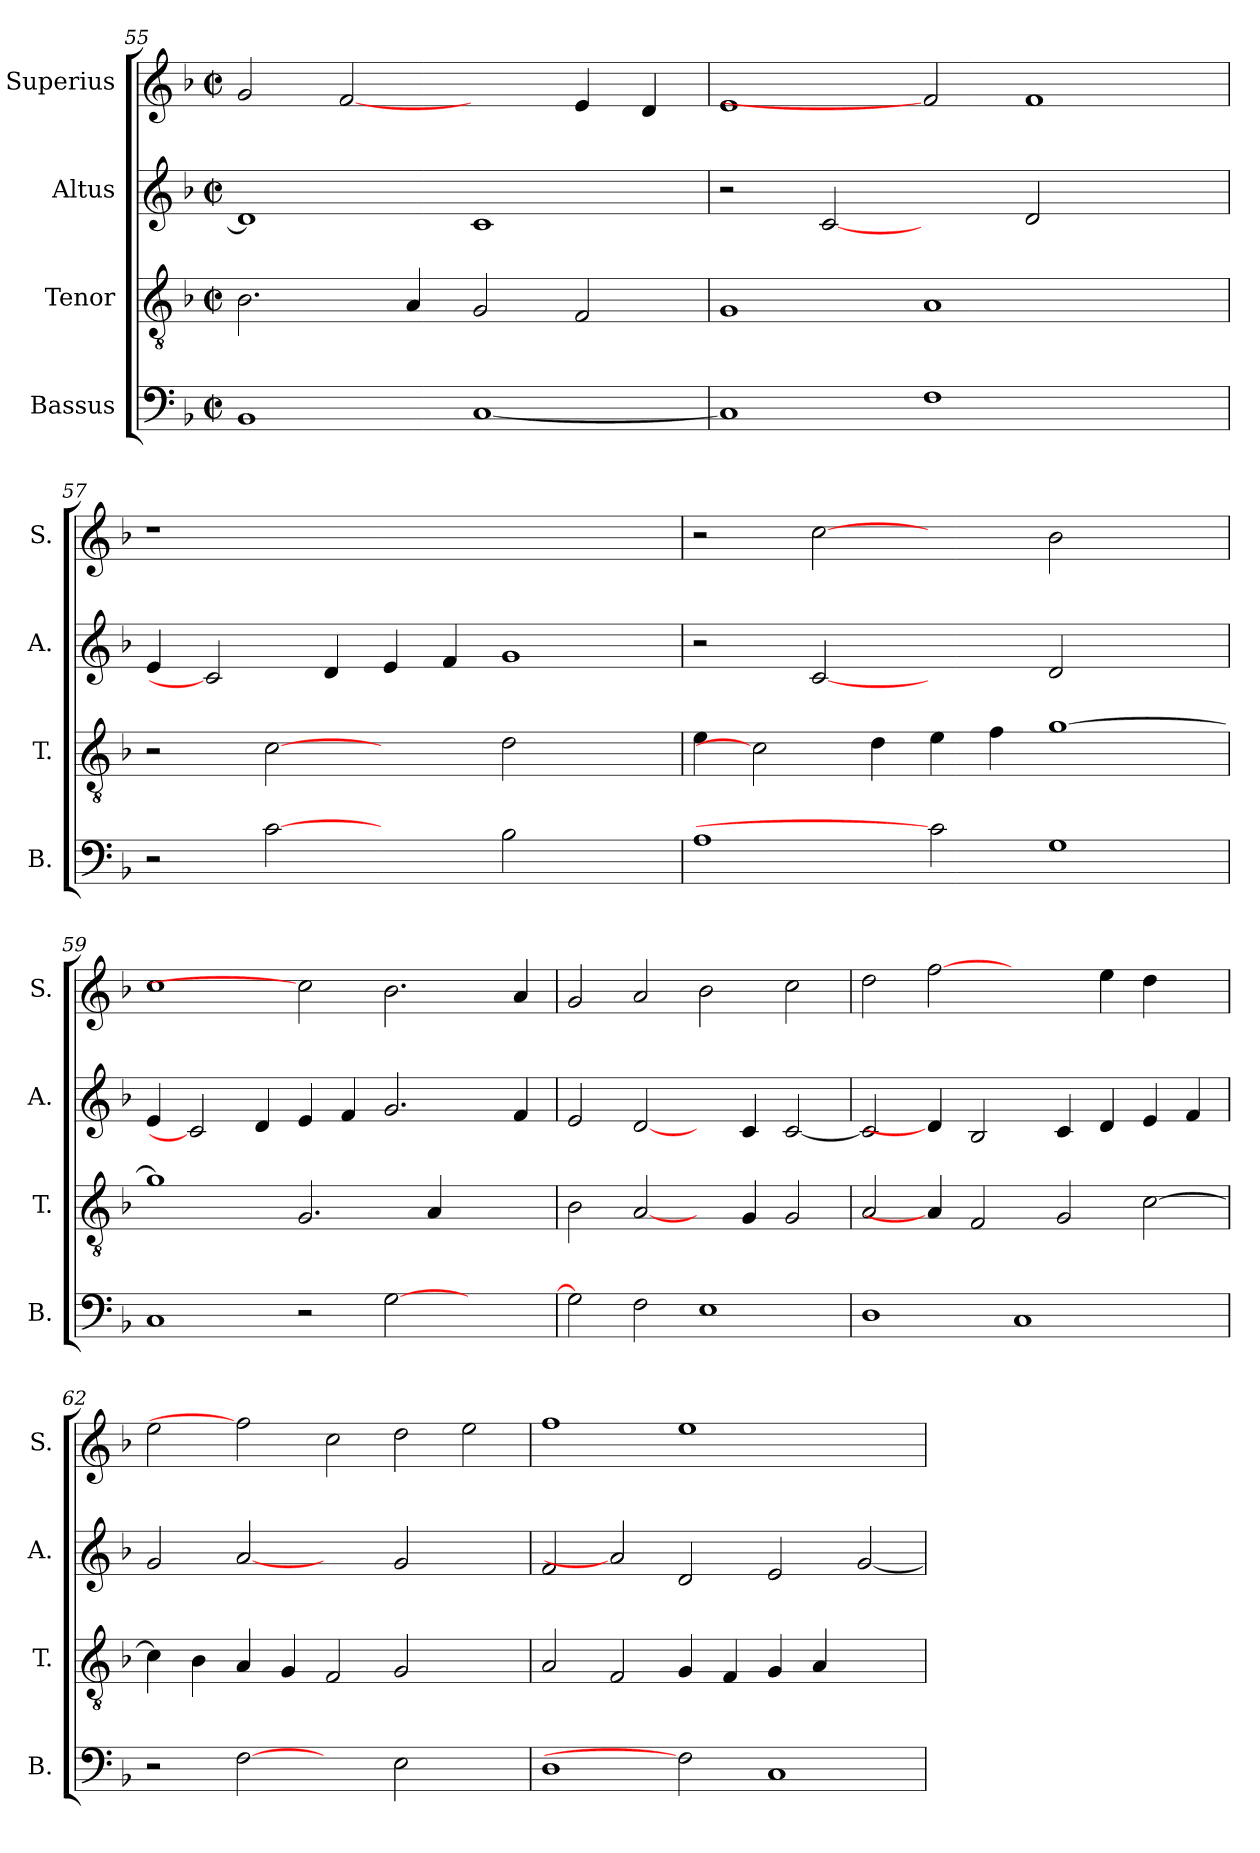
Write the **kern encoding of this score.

**kern	**kern	**kern	**kern
*part4	*part3	*part2	*part1
*staff4	*staff3	*staff2	*staff1
*I"Bassus	*I"Tenor	*I"Altus	*I"Superius
*I'B.	*I'T.	*I'A.	*I'S.
*clefF4	*clefGv2	*clefG2	*clefG2
*	*ITrd7c12	*	*
*k[b-]	*k[b-]	*k[b-]	*k[b-]
*F:	*F:	*F:	*F:
*M2/2	*M2/2	*M2/2	*M2/2
*met(c|)	*met(c|)	*met(c|)	*met(c|)
=55	=55	=55	=55
1BB-i	2.BB-i\	1di]	2gi/
.	.	.	[2fi
.	4AAi/	.	.
[<1Ci	2GGi/	1ci	2ryy
.	2FFi/	.	4ei/
.	.	.	4di/
=56	=56	=56	=56
1Ci]	1GGi	2r	1ei
.	.	[2ci	.
1Fi	1AAi	2ryy	2fi]
.	.	2di/	1fi
2ryy	2ryy	2ryy	.
!!LO:LB:g=z
=57	=57	=57	=57
!	!	!	!LO:N:vis=1
2r	2r	4ei/	1r
.	.	2ci]	.
[2ci	[2Ci	.	.
.	.	4di/	.
2ryy	2ryy	4ei/	1.ryy
.	.	4fi/	.
2B-i\	2Di\	1gi	.
2ryy	2ryy	.	.
=58	=58	=58	=58
1Ai	4Ei\	2r	2r
.	2Ci]	.	.
.	.	[2ci	[2cci
.	4Di\	.	.
2ci]	4Ei\	2ryy	2ryy
.	4Fi\	.	.
1Gi	[>1Gi	2di/	2b-i\
.	.	2ryy	2ryy
=59	=59	=59	=59
1Ci	1Gi]	4ei/	1cci
.	.	2ci]	.
.	.	4di/	.
2r	2.GGi/	4ei/	2cci]
.	.	4fi/	.
[>2Gi\	.	2.gi/	2.b-i\
.	4AAi/	.	.
2ryy	2ryy	.	.
.	.	4fi/	4ai/
=60	=60	=60	=60
2Gi\]	2BB-i\	2ei/	2gi/
2Fi\	[2AAi/	[2di/	2ai/
1Ei	4ryy	4ryy	2b-i\
.	4GGi/	4ci/	.
.	2GGi/	[<2ci/	2cci\
=61	=61	=61	=61
1Di	2AAi/	2ci/]	2ddi\
.	4AAi/]	4di/]	[2ffi
.	2FFi/	2B-i/	.
1Ci	.	.	2ryy
.	2GGi/	4ci/	.
.	.	4di/	4eei\
.	[>2Ci\	4ei/	4ddi\
4ryy	.	4fi/	4ryy
!!LO:PB:g=z
=62	=62	=62	=62
2r	4Ci\]	2gi/	2eei\
.	4BB-i\	.	.
[2Fi	4AAi/	[2ai	2ffi]
.	4GGi/	.	.
2ryy	2FFi/	2ryy	2cci\
2Ei\	2GGi/	2gi/	2ddi\
2ryy	2ryy	2ryy	2eei\
=63	=63	=63	=63
1Di	2AAi/	2fi/	1ffi
.	2FFi/	2ai]	.
2Fi]	4GGi/	2di/	1eei
.	4FFi/	.	.
1Ci	4GGi/	2ei/	.
.	4AAi/	.	.
.	2ryy	[<2gi/	2ryy
=	=	=	=
*-	*-	*-	*-
